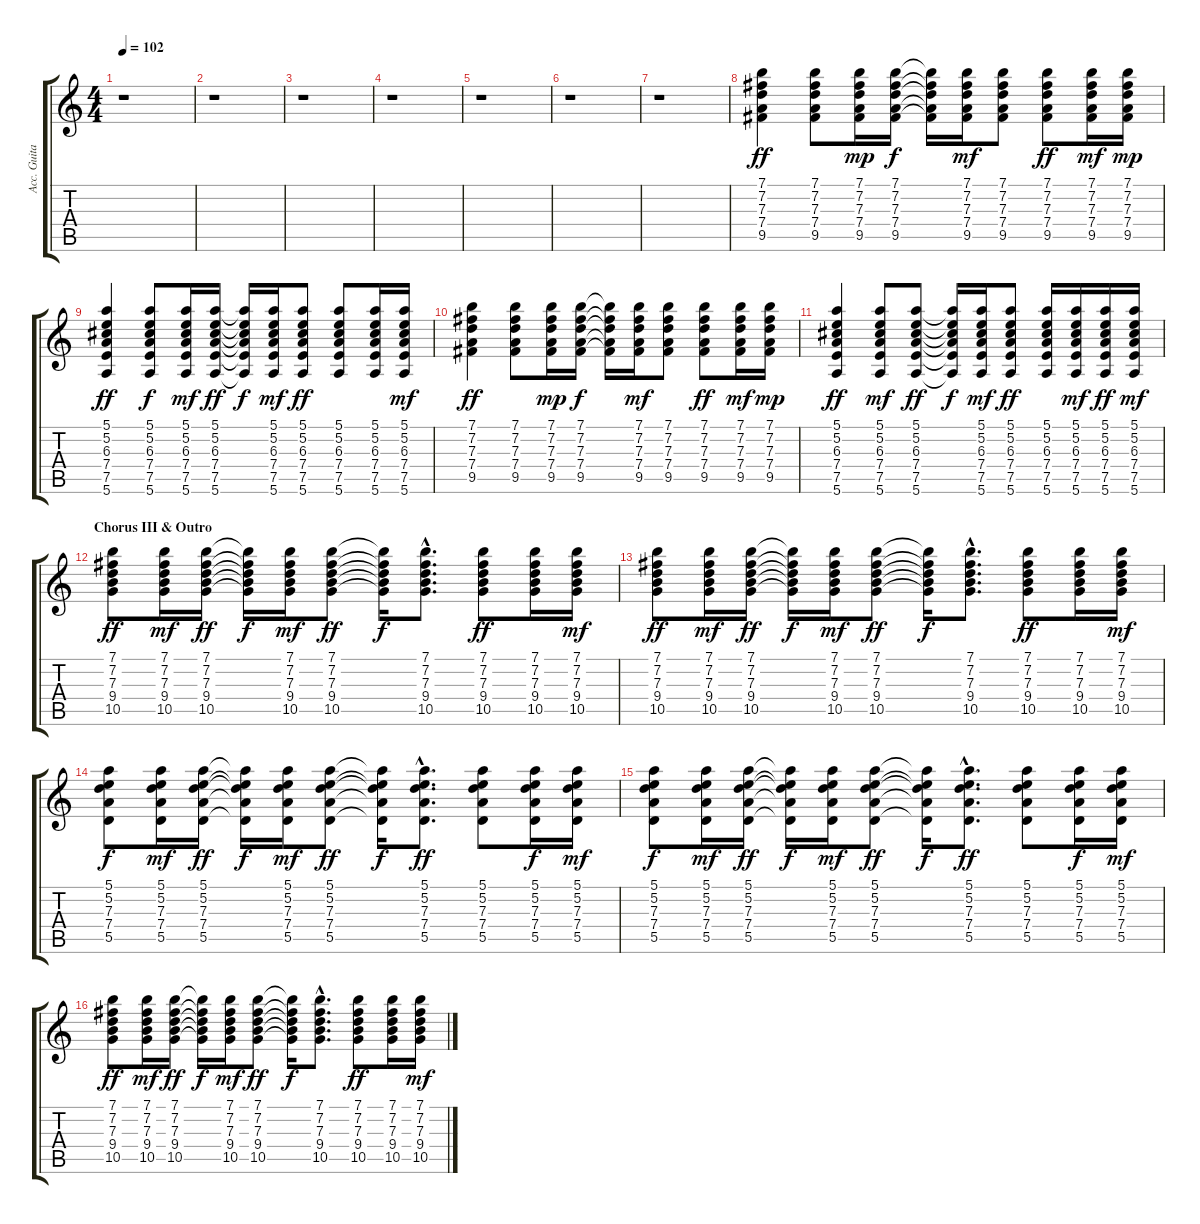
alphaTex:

\track ("Acc. Guitar 2" "Acc. Guita") {instrument acousticguitarsteel}
\staff {score tabs}
\tuning (E4 B3 G3 D3 A2 E2) {hide}
\ts (4 4)
\tempo 102
\clef g2
\ks c
r.1{dy mp} |
r.1 |
r.1 |
r.1 |
r.1 |
r.1 |
r.1 |
(7.1 7.2 7.3 7.4 9.5).4{dy ff} (7.1 7.2 7.3 7.4 9.5).8 (7.1 7.2 7.3 7.4 9.5).16{dy mp} (7.1 7.2 7.3 7.4 9.5).16{dy f} (7.1{t} 7.2{t} 7.3{t} 7.4{t} 9.5{t}).16 (7.1 7.2 7.3 7.4 9.5).16{dy mf} (7.1 7.2 7.3 7.4 9.5).8 (7.1 7.2 7.3 7.4 9.5).8{dy ff} (7.1 7.2 7.3 7.4 9.5).16{dy mf} (7.1 7.2 7.3 7.4 9.5).16{dy mp} |
(5.1 5.2 6.3 7.4 7.5 5.6).4{dy ff} (5.1 5.2 6.3 7.4 7.5 5.6).8{dy f} (5.1 5.2 6.3 7.4 7.5 5.6).16{dy mf} (5.1 5.2 6.3 7.4 7.5 5.6).16{dy ff} (5.1{t} 5.2{t} 6.3{t} 7.4{t} 7.5{t} 5.6{t}).16{dy f} (5.1 5.2 6.3 7.4 7.5 5.6).16{dy mf} (5.1 5.2 6.3 7.4 7.5 5.6).8{dy ff} (5.1 5.2 6.3 7.4 7.5 5.6).8 (5.1 5.2 6.3 7.4 7.5 5.6).16 (5.1 5.2 6.3 7.4 7.5 5.6).16{dy mf} |
(7.1 7.2 7.3 7.4 9.5).4{dy ff} (7.1 7.2 7.3 7.4 9.5).8 (7.1 7.2 7.3 7.4 9.5).16{dy mp} (7.1 7.2 7.3 7.4 9.5).16{dy f} (7.1{t} 7.2{t} 7.3{t} 7.4{t} 9.5{t}).16 (7.1 7.2 7.3 7.4 9.5).16{dy mf} (7.1 7.2 7.3 7.4 9.5).8 (7.1 7.2 7.3 7.4 9.5).8{dy ff} (7.1 7.2 7.3 7.4 9.5).16{dy mf} (7.1 7.2 7.3 7.4 9.5).16{dy mp} |
(5.1 5.2 6.3 7.4 7.5 5.6).4{dy ff} (5.1 5.2 6.3 7.4 7.5 5.6).8{dy mf} (5.1 5.2 6.3 7.4 7.5 5.6).8{dy ff} (5.1{t} 5.2{t} 6.3{t} 7.4{t} 7.5{t} 5.6{t}).16{dy f} (5.1 5.2 6.3 7.4 7.5 5.6).16{dy mf} (5.1 5.2 6.3 7.4 7.5 5.6).8{dy ff} (5.1 5.2 6.3 7.4 7.5 5.6).16 (5.1 5.2 6.3 7.4 7.5 5.6).16{dy mf} (5.1 5.2 6.3 7.4 7.5 5.6).16{dy ff} (5.1 5.2 6.3 7.4 7.5 5.6).16{dy mf} |
\section ("" "Chorus III & Outro")
(7.1 7.2 7.3 9.4 10.5).8{dy ff} (7.1 7.2 7.3 9.4 10.5).16{dy mf} (7.1 7.2 7.3 9.4 10.5).16{dy ff} (7.1{t} 7.2{t} 7.3{t} 9.4{t} 10.5{t}).16{dy f} (7.1 7.2 7.3 9.4 10.5).16{dy mf} (7.1 7.2 7.3 9.4 10.5).8{dy ff} (7.1{t} 7.2{t} 7.3{t} 9.4{t} 10.5{t}).16{dy f} (7.1{hac} 7.2{hac} 7.3{hac} 9.4{hac} 10.5{hac}).8{d} (7.1 7.2 7.3 9.4 10.5).8{dy ff} (7.1 7.2 7.3 9.4 10.5).16 (7.1 7.2 7.3 9.4 10.5).16{dy mf} |
(7.1 7.2 7.3 9.4 10.5).8{dy ff} (7.1 7.2 7.3 9.4 10.5).16{dy mf} (7.1 7.2 7.3 9.4 10.5).16{dy ff} (7.1{t} 7.2{t} 7.3{t} 9.4{t} 10.5{t}).16{dy f} (7.1 7.2 7.3 9.4 10.5).16{dy mf} (7.1 7.2 7.3 9.4 10.5).8{dy ff} (7.1{t} 7.2{t} 7.3{t} 9.4{t} 10.5{t}).16{dy f} (7.1{hac} 7.2{hac} 7.3{hac} 9.4{hac} 10.5{hac}).8{d} (7.1 7.2 7.3 9.4 10.5).8{dy ff} (7.1 7.2 7.3 9.4 10.5).16 (7.1 7.2 7.3 9.4 10.5).16{dy mf} |
(5.1 5.2 7.3 7.4 5.5).8{dy f} (5.1 5.2 7.3 7.4 5.5).16{dy mf} (5.1 5.2 7.3 7.4 5.5).16{dy ff} (5.1{t} 5.2{t} 7.3{t} 7.4{t} 5.5{t}).16{dy f} (5.1 5.2 7.3 7.4 5.5).16{dy mf} (5.1 5.2 7.3 7.4 5.5).8{dy ff} (5.1{t} 5.2{t} 7.3{t} 7.4{t} 5.5{t}).16{dy f} (5.1{hac} 5.2{hac} 7.3{hac} 7.4{hac} 5.5{hac}).8{d dy ff} (5.1 5.2 7.3 7.4 5.5).8 (5.1 5.2 7.3 7.4 5.5).16{dy f} (5.1 5.2 7.3 7.4 5.5).16{dy mf} |
(5.1 5.2 7.3 7.4 5.5).8{dy f} (5.1 5.2 7.3 7.4 5.5).16{dy mf} (5.1 5.2 7.3 7.4 5.5).16{dy ff} (5.1{t} 5.2{t} 7.3{t} 7.4{t} 5.5{t}).16{dy f} (5.1 5.2 7.3 7.4 5.5).16{dy mf} (5.1 5.2 7.3 7.4 5.5).8{dy ff} (5.1{t} 5.2{t} 7.3{t} 7.4{t} 5.5{t}).16{dy f} (5.1{hac} 5.2{hac} 7.3{hac} 7.4{hac} 5.5{hac}).8{d dy ff} (5.1 5.2 7.3 7.4 5.5).8 (5.1 5.2 7.3 7.4 5.5).16{dy f} (5.1 5.2 7.3 7.4 5.5).16{dy mf} |
(7.1 7.2 7.3 9.4 10.5).8{dy ff} (7.1 7.2 7.3 9.4 10.5).16{dy mf} (7.1 7.2 7.3 9.4 10.5).16{dy ff} (7.1{t} 7.2{t} 7.3{t} 9.4{t} 10.5{t}).16{dy f} (7.1 7.2 7.3 9.4 10.5).16{dy mf} (7.1 7.2 7.3 9.4 10.5).8{dy ff} (7.1{t} 7.2{t} 7.3{t} 9.4{t} 10.5{t}).16{dy f} (7.1{hac} 7.2{hac} 7.3{hac} 9.4{hac} 10.5{hac}).8{d} (7.1 7.2 7.3 9.4 10.5).8{dy ff} (7.1 7.2 7.3 9.4 10.5).16 (7.1 7.2 7.3 9.4 10.5).16{dy mf}
